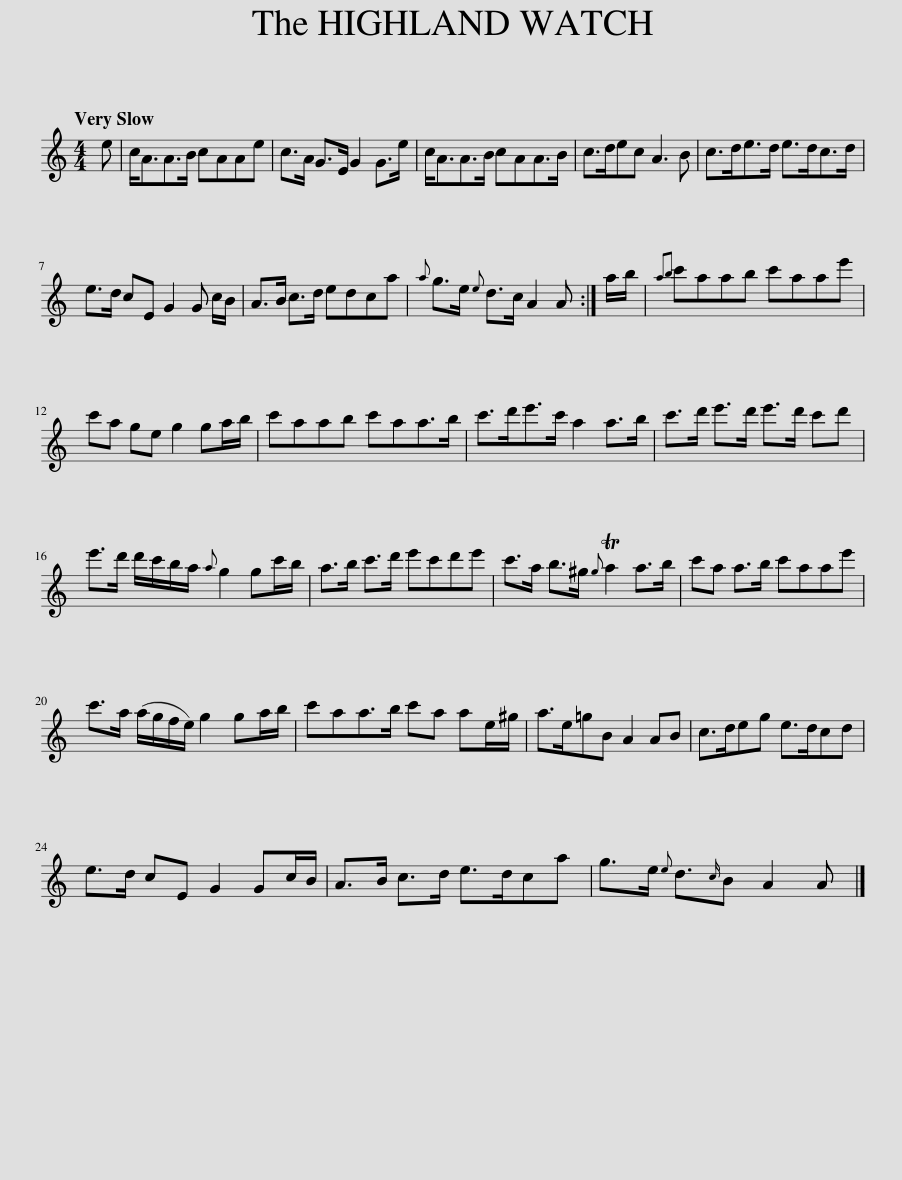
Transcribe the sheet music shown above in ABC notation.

X:1
L:1/8
Q:1/4=120
M:4/4
I:linebreak $
K:C
V:1 treble
V:1
 e | c<AA>B cAAe | c>A G>E G2 G>e | c<AA>B cAA>B | c>dec A3 B | %5
 c>de>d e>dc>d |$ e>d cE G2 G c/B/ | A>B c>d edca |{a} g>e{e} d>c A2 A :| a/b/ | %10
{ab} c'aab c'aae' |$ c'a ge g2 ga/b/ | c'aab c'aa>b | c'>d'e'>c' a2 a>b | c'>d' e'>d' e'>d' c'd' |$ %15
 e'>d' d'/c'/b/a/{a} g2 gc'/b/ | a>b c'>d' e'c'd'e' | c'>a b>^g{g} Ta2 a>b | c'a a>b c'aae' |$ c'>a (a/g/f/e/) g2 ga/b/ | %20
 c'aa>b c'a ae/^g/ | a>e=gB A2 AB | c>deg e>dcd |$ e>d cE G2 Gc/B/ | A>B c>d e>dca | %25
 g>e{e} d3/2{c}B A2 A |] %26
